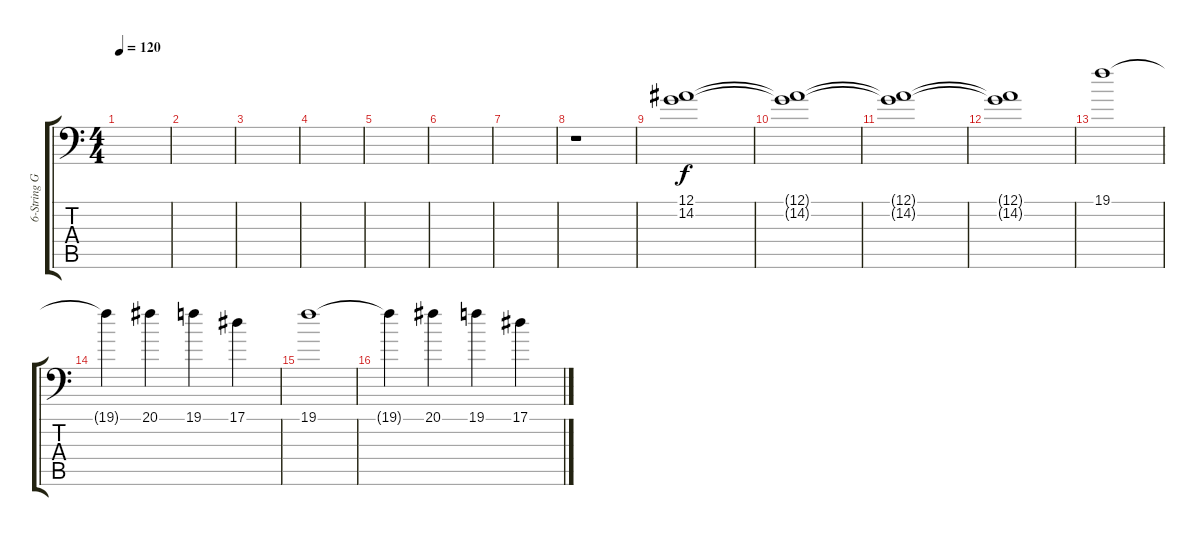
\track ("6-String Guitar Synth 4" "6-String G") {instrument fx8scifi}
\staff {score tabs}
\tuning (Bb3 F3 Db3 Ab2 Eb2 Bb1) {hide}
\ts (4 4)
\tempo 120
\clef f4
\ks c
|
|
|
|
|
|
|
r.1{volume 0} |
(12.1 14.2).1{volume 5} |
(12.1{t} 14.2{t}).1 |
(12.1{t} 14.2{t}).1{volume 10} |
(12.1{t} 14.2{t}).1 |
19.1.1 |
19.1{t}.4 20.1.4 19.1.4 17.1.4 |
19.1.1 |
19.1{t}.4 20.1.4 19.1.4 17.1.4
